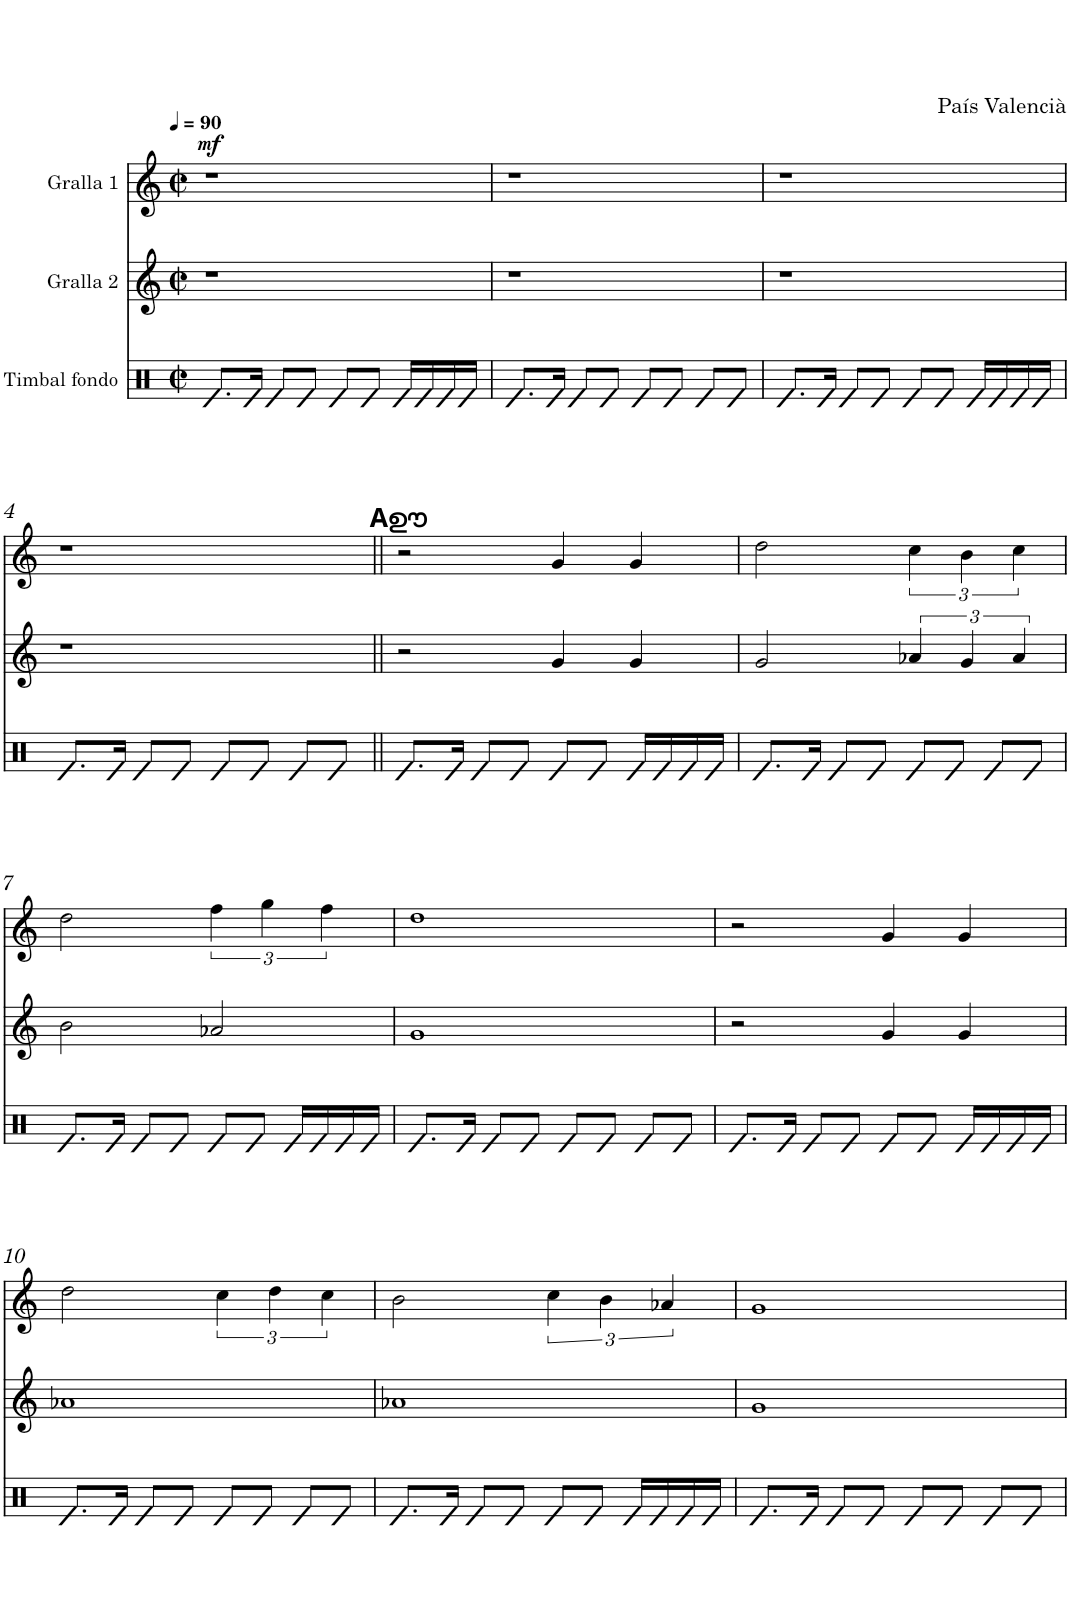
**kern	**kern	**kern	**dynam
*part3	*part2	*part1	*part1
*staff3	*staff2	*staff1	*staff1
*I"Timbal fondo	*I"Gralla 2	*I"Gralla 1	*
*clefX	*clefG2	*clefG2	*
*	*Trd1c2	*Trd1c2	*
*k[]	*k[]	*k[]	*
*M2/2	*M2/2	*M2/2	*
*met(c|)	*met(c|)	*met(c|)	*
*MM90	*MM90	*MM90	*
=1	=1	=1	=1
!	!	!	!LO:DY:a
8.e/L	1r	1r	mf
16e/Jk	.	.	.
8e/L	.	.	.
8e/J	.	.	.
8e/L	.	.	.
8e/J	.	.	.
16e/LL	.	.	.
16e/	.	.	.
16e/	.	.	.
16e/JJ	.	.	.
=2	=2	=2	=2
8.e/L	1r	1r	.
16e/Jk	.	.	.
8e/L	.	.	.
8e/J	.	.	.
8e/L	.	.	.
8e/J	.	.	.
8e/L	.	.	.
8e/J	.	.	.
=3	=3	=3	=3
8.e/L	1r	1r	.
16e/Jk	.	.	.
8e/L	.	.	.
8e/J	.	.	.
8e/L	.	.	.
8e/J	.	.	.
16e/LL	.	.	.
16e/	.	.	.
16e/	.	.	.
16e/JJ	.	.	.
!!LO:LB:g=z
=4	=4	=4	=4
8.e/L	1r	1r	.
16e/Jk	.	.	.
8e/L	.	.	.
8e/J	.	.	.
8e/L	.	.	.
8e/J	.	.	.
8e/L	.	.	.
8e/J	.	.	.
!	!	!LO:TX:a:B:t=Aഊ	!
=5||	=5||	=5||	=5||
8.e/L	2r	2r	.
16e/Jk	.	.	.
8e/L	.	.	.
8e/J	.	.	.
8e/L	4g/	4g/	.
8e/J	.	.	.
16e/LL	4g/	4g/	.
16e/	.	.	.
16e/	.	.	.
16e/JJ	.	.	.
=6	=6	=6	=6
8.e/L	2g/	2dd\	.
16e/Jk	.	.	.
8e/L	.	.	.
8e/J	.	.	.
8e/L	6a-X/	6cc\	.
8e/J	.	.	.
.	6g/	6b\	.
8e/L	.	.	.
.	6a-/	6cc\	.
8e/J	.	.	.
!!LO:LB:g=z
=7	=7	=7	=7
8.e/L	2b\	2dd\	.
16e/Jk	.	.	.
8e/L	.	.	.
8e/J	.	.	.
8e/L	2a-X/	6ff\	.
8e/J	.	.	.
.	.	6gg\	.
16e/LL	.	.	.
16e/	.	.	.
.	.	6ff\	.
16e/	.	.	.
16e/JJ	.	.	.
=8	=8	=8	=8
8.e/L	1g	1dd	.
16e/Jk	.	.	.
8e/L	.	.	.
8e/J	.	.	.
8e/L	.	.	.
8e/J	.	.	.
8e/L	.	.	.
8e/J	.	.	.
=9	=9	=9	=9
8.e/L	2r	2r	.
16e/Jk	.	.	.
8e/L	.	.	.
8e/J	.	.	.
8e/L	4g/	4g/	.
8e/J	.	.	.
16e/LL	4g/	4g/	.
16e/	.	.	.
16e/	.	.	.
16e/JJ	.	.	.
!!LO:LB:g=z
=10	=10	=10	=10
8.e/L	1a-X	2dd\	.
16e/Jk	.	.	.
8e/L	.	.	.
8e/J	.	.	.
8e/L	.	6cc\	.
8e/J	.	.	.
.	.	6dd\	.
8e/L	.	.	.
.	.	6cc\	.
8e/J	.	.	.
=11	=11	=11	=11
8.e/L	1a-X	2b\	.
16e/Jk	.	.	.
8e/L	.	.	.
8e/J	.	.	.
8e/L	.	6cc\	.
8e/J	.	.	.
.	.	6b\	.
16e/LL	.	.	.
16e/	.	.	.
.	.	6a-X/	.
16e/	.	.	.
16e/JJ	.	.	.
=12	=12	=12	=12
8.e/L	1g	1g	.
16e/Jk	.	.	.
8e/L	.	.	.
8e/J	.	.	.
8e/L	.	.	.
8e/J	.	.	.
8e/L	.	.	.
8e/J	.	.	.
=	=	=	=
*-	*-	*-	*-
